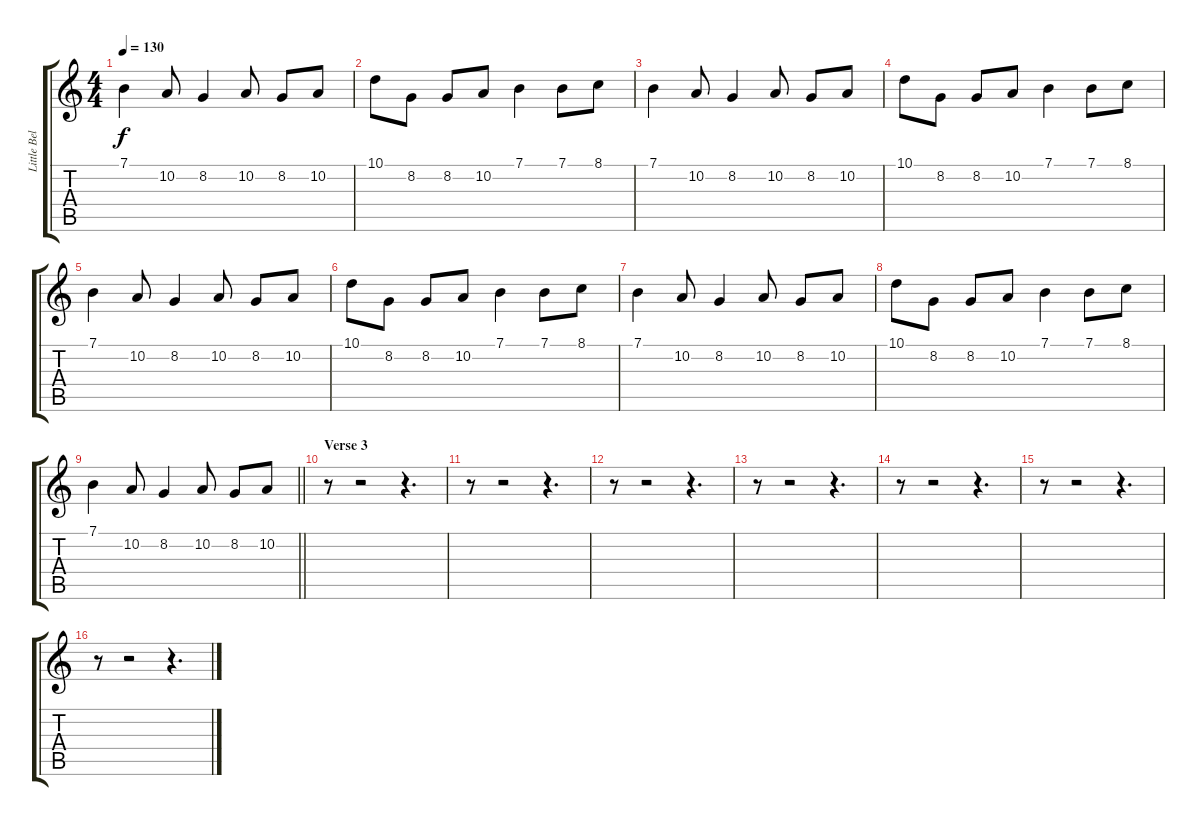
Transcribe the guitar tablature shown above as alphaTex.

\track ("Little Bells" "Little Bel") {instrument musicbox}
\staff {score tabs}
\tuning (E4 B3 G3 D3 A2 E2) {hide}
\ts (4 4)
\tempo 130
\clef g2
\ks c
7.1.4{dy f} 10.2.8 8.2.4 10.2.8 8.2.8 10.2.8 |
10.1.8 8.2.8 8.2.8 10.2.8 7.1.4 7.1.8 8.1.8 |
7.1.4 10.2.8 8.2.4 10.2.8 8.2.8 10.2.8 |
10.1.8 8.2.8 8.2.8 10.2.8 7.1.4 7.1.8 8.1.8 |
7.1.4 10.2.8 8.2.4 10.2.8 8.2.8 10.2.8 |
10.1.8 8.2.8 8.2.8 10.2.8 7.1.4 7.1.8 8.1.8 |
7.1.4 10.2.8 8.2.4 10.2.8 8.2.8 10.2.8 |
10.1.8 8.2.8 8.2.8 10.2.8 7.1.4 7.1.8 8.1.8 |
\barLineRight lightlight
7.1.4 10.2.8 8.2.4 10.2.8 8.2.8 10.2.8 |
\section ("" "Verse 3")
r.8 r.2 r.4{d} |
r.8 r.2 r.4{d} |
r.8 r.2 r.4{d} |
r.8 r.2 r.4{d} |
r.8 r.2 r.4{d} |
r.8 r.2 r.4{d} |
r.8 r.2 r.4{d}
